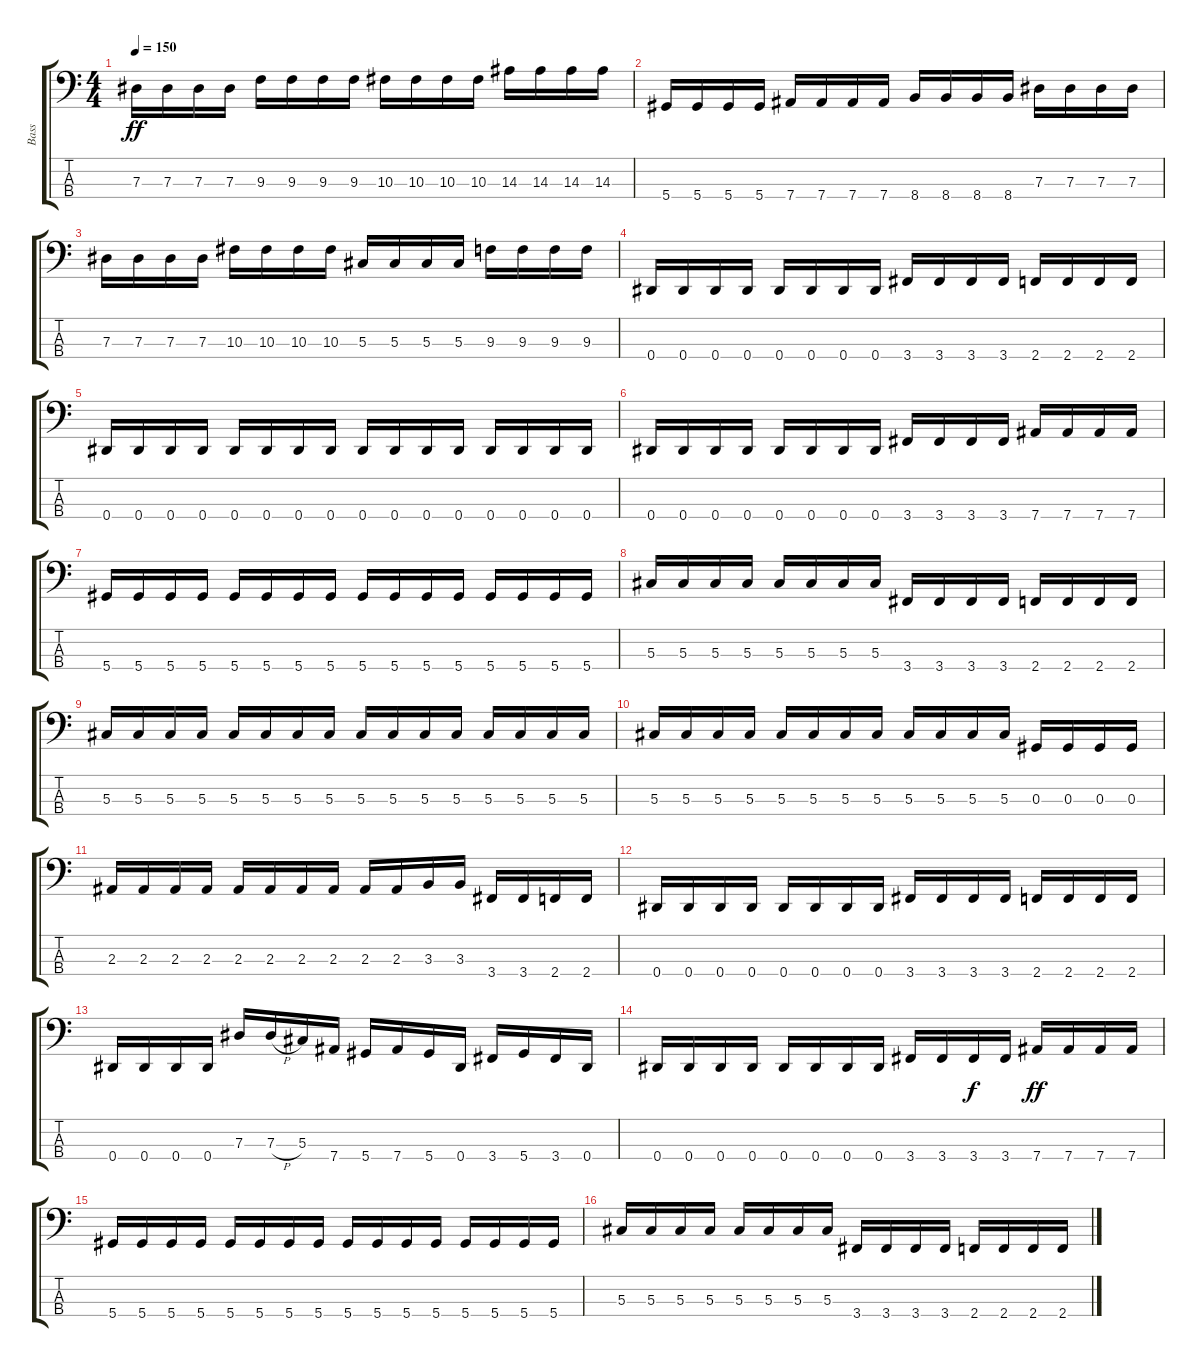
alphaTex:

\track ("Bass" "Bass") {instrument electricbasspick}
\staff {score tabs}
\tuning (Gb2 Db2 Ab1 Eb1) {hide}
\ts (4 4)
\tempo 150
\clef f4
\ks c
7.3.16{dy ff} 7.3.16 7.3.16 7.3.16 9.3.16 9.3.16 9.3.16 9.3.16 10.3.16 10.3.16 10.3.16 10.3.16 14.3.16 14.3.16 14.3.16 14.3.16 |
5.4.16 5.4.16 5.4.16 5.4.16 7.4.16 7.4.16 7.4.16 7.4.16 8.4.16 8.4.16 8.4.16 8.4.16 7.3.16 7.3.16 7.3.16 7.3.16 |
7.3.16 7.3.16 7.3.16 7.3.16 10.3.16 10.3.16 10.3.16 10.3.16 5.3.16 5.3.16 5.3.16 5.3.16 9.3.16 9.3.16 9.3.16 9.3.16 |
0.4.16 0.4.16 0.4.16 0.4.16 0.4.16 0.4.16 0.4.16 0.4.16 3.4.16 3.4.16 3.4.16 3.4.16 2.4.16 2.4.16 2.4.16 2.4.16 |
0.4.16 0.4.16 0.4.16 0.4.16 0.4.16 0.4.16 0.4.16 0.4.16 0.4.16 0.4.16 0.4.16 0.4.16 0.4.16 0.4.16 0.4.16 0.4.16 |
0.4.16 0.4.16 0.4.16 0.4.16 0.4.16 0.4.16 0.4.16 0.4.16 3.4.16 3.4.16 3.4.16 3.4.16 7.4.16 7.4.16 7.4.16 7.4.16 |
5.4.16 5.4.16 5.4.16 5.4.16 5.4.16 5.4.16 5.4.16 5.4.16 5.4.16 5.4.16 5.4.16 5.4.16 5.4.16 5.4.16 5.4.16 5.4.16 |
5.3.16 5.3.16 5.3.16 5.3.16 5.3.16 5.3.16 5.3.16 5.3.16 3.4.16 3.4.16 3.4.16 3.4.16 2.4.16 2.4.16 2.4.16 2.4.16 |
5.3.16 5.3.16 5.3.16 5.3.16 5.3.16 5.3.16 5.3.16 5.3.16 5.3.16 5.3.16 5.3.16 5.3.16 5.3.16 5.3.16 5.3.16 5.3.16 |
5.3.16 5.3.16 5.3.16 5.3.16 5.3.16 5.3.16 5.3.16 5.3.16 5.3.16 5.3.16 5.3.16 5.3.16 0.3.16 0.3.16 0.3.16 0.3.16 |
2.3.16 2.3.16 2.3.16 2.3.16 2.3.16 2.3.16 2.3.16 2.3.16 2.3.16 2.3.16 3.3.16 3.3.16 3.4.16 3.4.16 2.4.16 2.4.16 |
0.4.16 0.4.16 0.4.16 0.4.16 0.4.16 0.4.16 0.4.16 0.4.16 3.4.16 3.4.16 3.4.16 3.4.16 2.4.16 2.4.16 2.4.16 2.4.16 |
0.4.16 0.4.16 0.4.16 0.4.16 7.3.16 7.3{h}.16 5.3.16 7.4.16 5.4.16 7.4.16 5.4.16 0.4.16 3.4.16 5.4.16 3.4.16 0.4.16 |
0.4.16 0.4.16 0.4.16 0.4.16 0.4.16 0.4.16 0.4.16 0.4.16 3.4.16 3.4.16 3.4.16{dy f} 3.4.16 7.4.16{dy ff} 7.4.16 7.4.16 7.4.16 |
5.4.16 5.4.16 5.4.16 5.4.16 5.4.16 5.4.16 5.4.16 5.4.16 5.4.16 5.4.16 5.4.16 5.4.16 5.4.16 5.4.16 5.4.16 5.4.16 |
5.3.16 5.3.16 5.3.16 5.3.16 5.3.16 5.3.16 5.3.16 5.3.16 3.4.16 3.4.16 3.4.16 3.4.16 2.4.16 2.4.16 2.4.16 2.4.16
